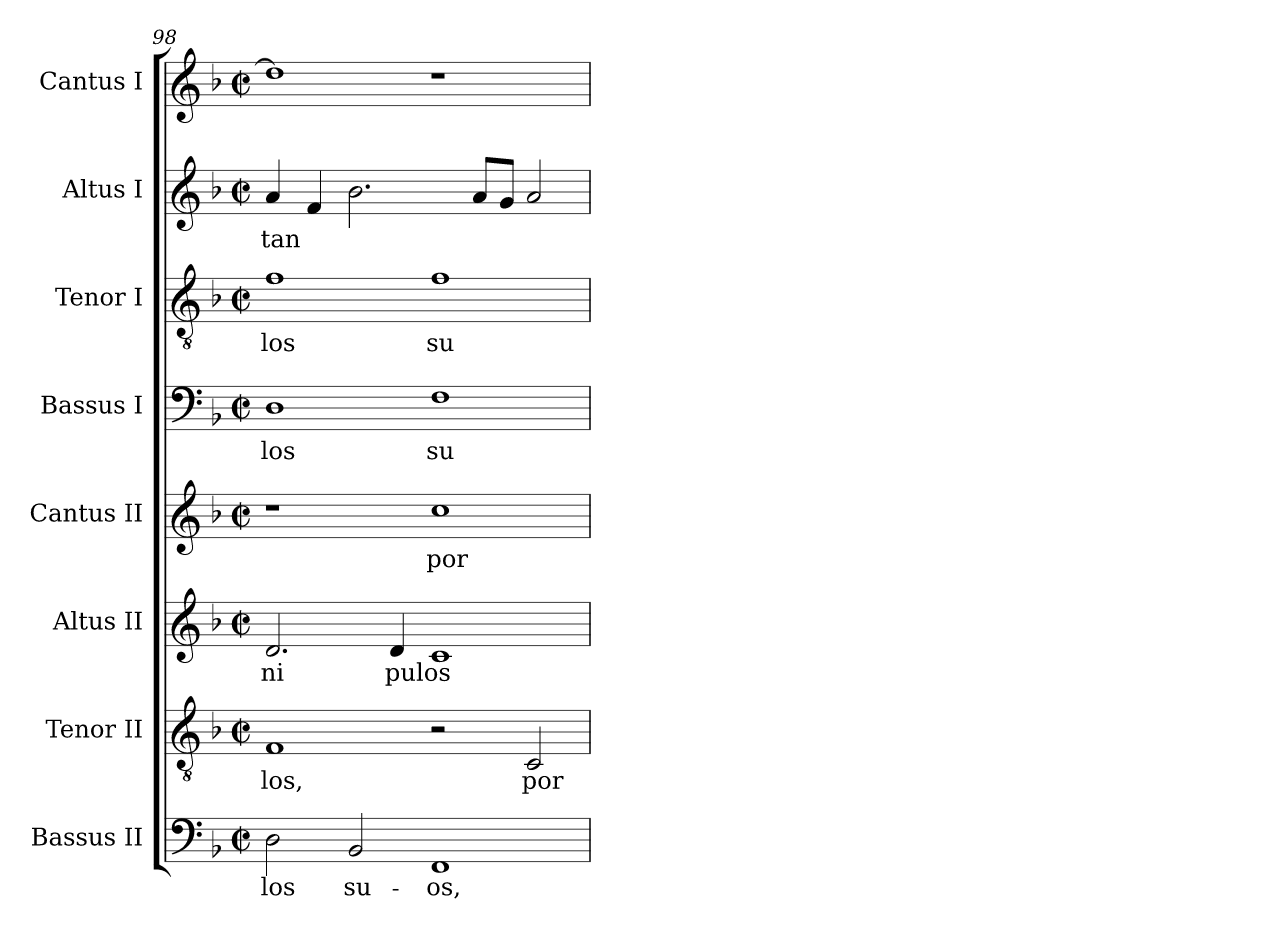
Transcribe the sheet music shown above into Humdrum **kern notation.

**kern	**text	**kern	**text	**kern	**text	**kern	**text	**kern	**text	**kern	**text	**kern	**text	**kern	**text
*part8	*part8	*part7	*part7	*part6	*part6	*part5	*part5	*part4	*part4	*part3	*part3	*part2	*part2	*part1	*part1
*staff8	*staff8	*staff7	*staff7	*staff6	*staff6	*staff5	*staff5	*staff4	*staff4	*staff3	*staff3	*staff2	*staff2	*staff1	*staff1
*I"Bassus II	*	*I"Tenor II	*	*I"Altus II	*	*I"Cantus II	*	*I"Bassus I	*	*I"Tenor I	*	*I"Altus I	*	*I"Cantus I	*
*I'Bassus II	*	*I'Tenor II	*	*I'Altus II	*	*I'Cantus II	*	*I'Bassus I	*	*I'Tenor I	*	*I'Altus I	*	*I'Cantus I	*
*clefF4	*	*clefGv2	*	*clefG2	*	*clefG2	*	*clefF4	*	*clefGv2	*	*clefG2	*	*clefG2	*
*k[b-]	*	*k[b-]	*	*k[b-]	*	*k[b-]	*	*k[b-]	*	*k[b-]	*	*k[b-]	*	*k[b-]	*
*F:	*	*F:	*	*F:	*	*F:	*	*F:	*	*F:	*	*F:	*	*F:	*
*M2/2	*	*M2/2	*	*M2/2	*	*M2/2	*	*M2/2	*	*M2/2	*	*M2/2	*	*M2/2	*
*met(c|)	*	*met(c|)	*	*met(c|)	*	*met(c|)	*	*met(c|)	*	*met(c|)	*	*met(c|)	*	*met(c|)	*
=98	=98	=98	=98	=98	=98	=98	=98	=98	=98	=98	=98	=98	=98	=98	=98
!	!LO:LY:b:cj	!	!LO:LY:b:cj	!	!LO:LY:b:cj	!	!	!	!LO:LY:b:cj	!	!LO:LY:b:cj	!	!LO:LY:b:cj	!	!LO:LY:b:cj
2D\	-los	1F	-los,	2.d/	ni	1r	.	1D	-los	1f	los	4a/	tan	1dd]	.
!	!	!	!	!	!	!	!	!	!	!	!	!	!LO:LY:b:cj	!	!
.	.	.	.	.	.	.	.	.	.	.	.	4f/	.	.	.
!	!LO:LY:b:cj	!	!	!	!	!	!	!	!	!	!	!	!LO:LY:b:cj	!	!
2BB-/	su-	.	.	.	.	.	.	.	.	.	.	2.b-\	.	.	.
!	!	!	!	!	!LO:LY:b:cj	!	!	!	!	!	!	!	!	!	!
.	.	.	.	4d/	pulos	.	.	.	.	.	.	.	.	.	.
!	!LO:LY:b:cj	!	!	!	!LO:LY:b:cj	!	!LO:LY:b:cj	!	!LO:LY:b:cj	!	!LO:LY:b:cj	!	!	!	!
1FF	-os,	2r	.	1c	.	1cc	por	1F	su-	1f	su	.	.	1r	.
!	!	!	!	!	!	!	!	!	!	!	!	!	!LO:LY:b:cj	!	!
.	.	.	.	.	.	.	.	.	.	.	.	8a/L	.	.	.
!	!	!	!	!	!	!	!	!	!	!	!	!	!LO:LY:b:cj	!	!
.	.	.	.	.	.	.	.	.	.	.	.	8g/J	.	.	.
!	!	!	!LO:LY:b:cj	!	!	!	!	!	!	!	!	!	!LO:LY:b:cj	!	!
.	.	2C/	por-	.	.	.	.	.	.	.	.	2a/	.	.	.
=	=	=	=	=	=	=	=	=	=	=	=	=	=	=	=
*-	*-	*-	*-	*-	*-	*-	*-	*-	*-	*-	*-	*-	*-	*-	*-
